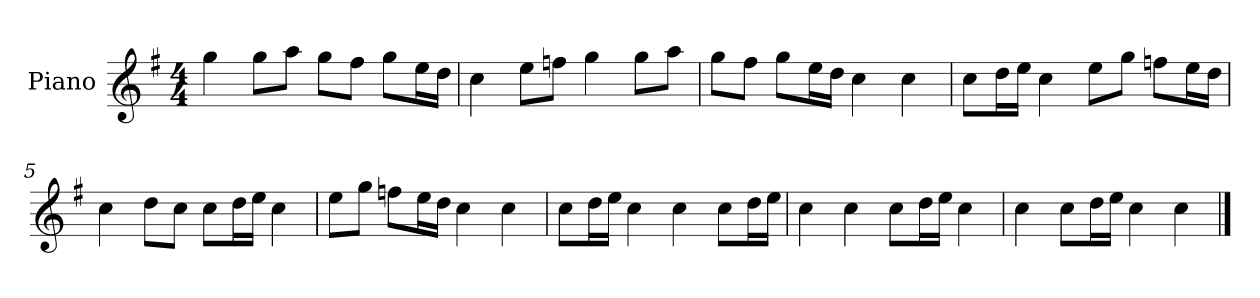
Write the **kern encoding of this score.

**kern
*part1
*staff1
*I"Piano
*I'P-no
*clefG2
*k[f#]
*M4/4
*MM90
=1
4gg\
8gg\L
8aa\J
8gg\L
8ff#\J
8gg\L
16ee\L
16dd\JJ
=2
4cc\
8ee\L
8ffn\J
4gg\
8gg\L
8aa\J
=3
8gg\L
8ff#\J
8gg\L
16ee\L
16dd\JJ
4cc\
4cc\
=4
8cc\L
16dd\L
16ee\JJ
4cc\
8ee\L
8gg\J
8ffn\L
16ee\L
16dd\JJ
=5
4cc\
8dd\L
8cc\J
8cc\L
16dd\L
16ee\JJ
4cc\
!!LO:LB:g=z
=6
8ee\L
8gg\J
8ffn\L
16ee\L
16dd\JJ
4cc\
4cc\
=7
8cc\L
16dd\L
16ee\JJ
4cc\
4cc\
8cc\L
16dd\L
16ee\JJ
=8
4cc\
4cc\
8cc\L
16dd\L
16ee\JJ
4cc\
=9
4cc\
8cc\L
16dd\L
16ee\JJ
4cc\
4cc\
==
*-
